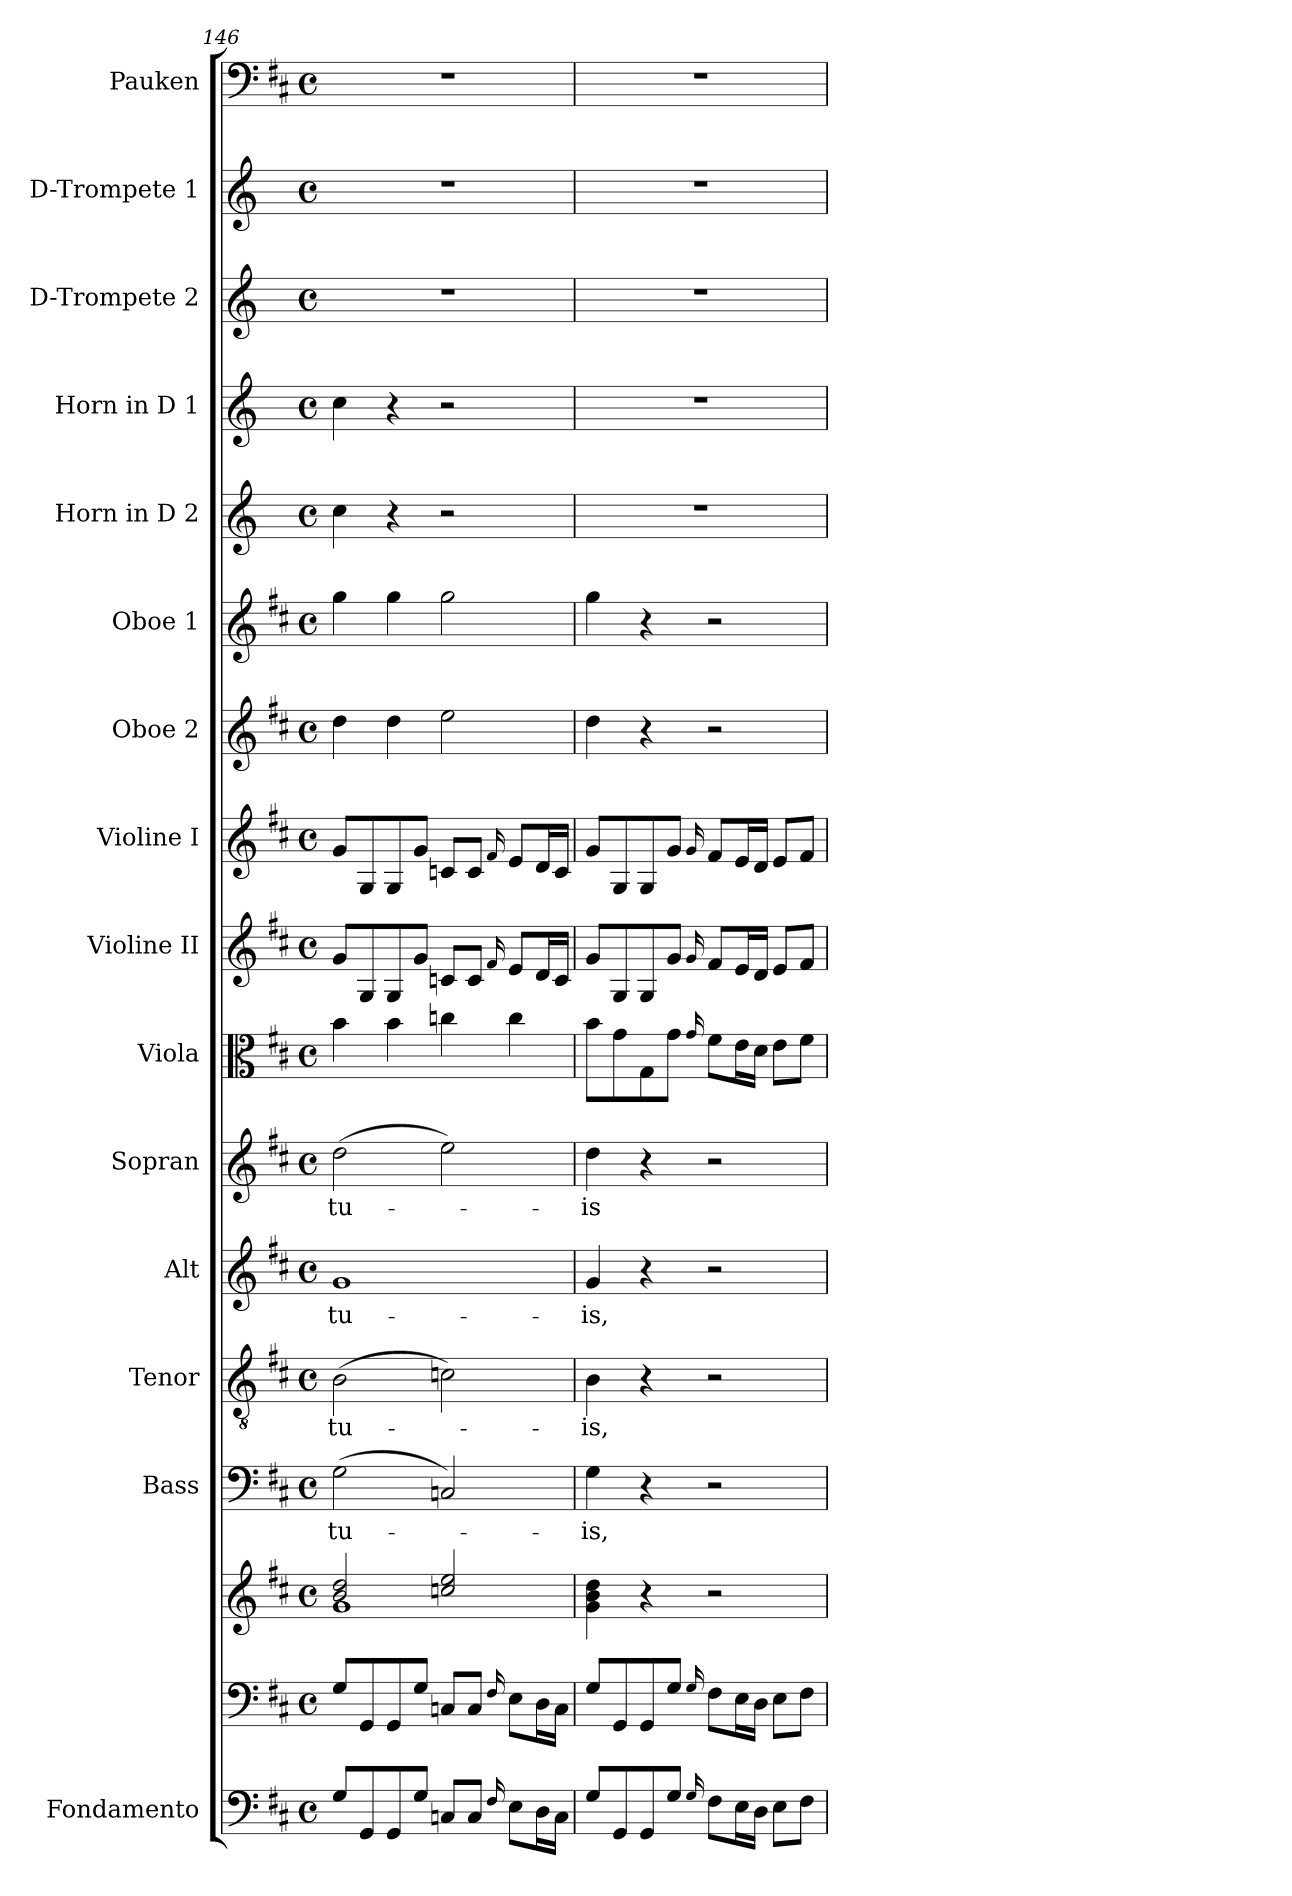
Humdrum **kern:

**kern	**kern	**kern	**kern	**text	**kern	**text	**kern	**text	**kern	**text	**kern	**kern	**kern	**kern	**kern	**kern	**kern	**kern	**kern	**kern
*part16	*part15	*part15	*part14	*part14	*part13	*part13	*part12	*part12	*part11	*part11	*part10	*part9	*part8	*part7	*part6	*part5	*part4	*part3	*part2	*part1
*staff17	*staff16	*staff15	*staff14	*staff14	*staff13	*staff13	*staff12	*staff12	*staff11	*staff11	*staff10	*staff9	*staff8	*staff7	*staff6	*staff5	*staff4	*staff3	*staff2	*staff1
*I"Fondamento	*	*	*I"Bass	*	*I"Tenor	*	*I"Alt	*	*I"Sopran	*	*I"Viola	*I"Violine II	*I"Violine I	*I"Oboe 2	*I"Oboe 1	*I"Horn in D 2	*I"Horn in D 1	*I"D-Trompete 2	*I"D-Trompete 1	*I"Pauken
*I'F.	*	*	*I'B.	*	*I'T.	*	*I'A.	*	*I'S.	*	*I'Vla.	*I'Vl. II	*I'Vl. I	*I'Ob. 2	*I'Ob. 1	*	*	*I'D Trp. 2	*I'D Trp. 1	*I'Pk.
!!LO:PB:g=z
*clefF4	*clefF4	*clefG2	*clefF4	*	*clefGv2	*	*clefG2	*	*clefG2	*	*clefC3	*clefG2	*clefG2	*clefG2	*clefG2	*clefG2	*clefG2	*clefG2	*clefG2	*clefF4
*ITrd7c12	*	*	*	*	*	*	*	*	*	*	*	*	*	*	*	*ITrd6c10	*ITrd6c10	*ITrd-1c-2	*ITrd-1c-2	*
*k[f#c#]	*k[f#c#]	*k[f#c#]	*k[f#c#]	*	*k[f#c#]	*	*k[f#c#]	*	*k[f#c#]	*	*k[f#c#]	*k[f#c#]	*k[f#c#]	*k[f#c#]	*k[f#c#]	*k[f#c#]	*k[f#c#]	*k[f#c#]	*k[f#c#]	*k[f#c#]
*D:	*D:	*D:	*D:	*	*D:	*	*D:	*	*D:	*	*D:	*D:	*D:	*D:	*D:	*D:	*D:	*D:	*D:	*D:
*M4/4	*M4/4	*M4/4	*M4/4	*	*M4/4	*	*M4/4	*	*M4/4	*	*M4/4	*M4/4	*M4/4	*M4/4	*M4/4	*M4/4	*M4/4	*M4/4	*M4/4	*M4/4
*met(c)	*met(c)	*met(c)	*met(c)	*	*met(c)	*	*met(c)	*	*met(c)	*	*met(c)	*met(c)	*met(c)	*met(c)	*met(c)	*met(c)	*met(c)	*met(c)	*met(c)	*met(c)
=146	=146	=146	=146	=146	=146	=146	=146	=146	=146	=146	=146	=146	=146	=146	=146	=146	=146	=146	=146	=146
*	*	*^	*	*	*	*	*	*	*	*	*	*	*	*	*	*	*	*	*	*
!	!	!	!	!	!LO:LY:b	!	!LO:LY:b	!	!LO:LY:b	!	!LO:LY:b	!	!	!	!	!	!	!	!	!	!
8GG/L	8G/L	2b/ 2dd/	1g	(>2G\	tu-	(>2B\	tu-	1g	tu-	(>2dd\	tu-	4b\	8g/L	8g/L	4dd\	4gg\	4d\	4d\	1r	1r	1r
8GGG/	8GG/	.	.	.	.	.	.	.	.	.	.	.	8G/	8G/	.	.	.	.	.	.	.
8GGG/	8GG/	.	.	.	.	.	.	.	.	.	.	4b\	8G/	8G/	4dd\	4gg\	4r	4r	.	.	.
8GG/J	8G/J	.	.	.	.	.	.	.	.	.	.	.	8g/J	8g/J	.	.	.	.	.	.	.
8CCn/L	8Cn/L	2ccn/ 2ee/	.	2Cn/)	.	2cn\)	.	.	.	2ee\)	.	4ccn\	8cn/L	8cn/L	2ee\	2gg\	2r	2r	.	.	.
8CC/J	8C/J	.	.	.	.	.	.	.	.	.	.	.	8c/J	8c/J	.	.	.	.	.	.	.
16qqFF#/	16qqF#/	.	.	.	.	.	.	.	.	.	.	.	16qqf#/	16qqf#/	.	.	.	.	.	.	.
8EE\L	8E\L	.	.	.	.	.	.	.	.	.	.	4cc\	8e/L	8e/L	.	.	.	.	.	.	.
16DD\L	16D\L	.	.	.	.	.	.	.	.	.	.	.	16d/L	16d/L	.	.	.	.	.	.	.
16CC\JJ	16C\JJ	.	.	.	.	.	.	.	.	.	.	.	16c/JJ	16c/JJ	.	.	.	.	.	.	.
*	*	*v	*v	*	*	*	*	*	*	*	*	*	*	*	*	*	*	*	*	*	*
=147	=147	=147	=147	=147	=147	=147	=147	=147	=147	=147	=147	=147	=147	=147	=147	=147	=147	=147	=147	=147
!	!	!	!	!LO:LY:b	!	!LO:LY:b	!	!LO:LY:b	!	!LO:LY:b	!	!	!	!	!	!	!	!	!	!
8GG/L	8G/L	4g\ 4b\ 4dd\	4G\	-is,	4B\	-is,	4g/	-is,	4dd\	-is	8b\L	8g/L	8g/L	4dd\	4gg\	1r	1r	1r	1r	1r
8GGG/	8GG/	.	.	.	.	.	.	.	.	.	8g\	8G/	8G/	.	.	.	.	.	.	.
8GGG/	8GG/	4r	4r	.	4r	.	4r	.	4r	.	8G\	8G/	8G/	4r	4r	.	.	.	.	.
8GG/J	8G/J	.	.	.	.	.	.	.	.	.	8g\J	8g/J	8g/J	.	.	.	.	.	.	.
16qqGG/	16qqG/	.	.	.	.	.	.	.	.	.	16qqg/	16qqg/	16qqg/	.	.	.	.	.	.	.
8FF#\L	8F#\L	2r	2r	.	2r	.	2r	.	2r	.	8f#\L	8f#/L	8f#/L	2r	2r	.	.	.	.	.
16EE\L	16E\L	.	.	.	.	.	.	.	.	.	16e\L	16e/L	16e/L	.	.	.	.	.	.	.
16DD\JJ	16D\JJ	.	.	.	.	.	.	.	.	.	16d\JJ	16d/JJ	16d/JJ	.	.	.	.	.	.	.
8EE\L	8E\L	.	.	.	.	.	.	.	.	.	8e\L	8e/L	8e/L	.	.	.	.	.	.	.
8FF#\J	8F#\J	.	.	.	.	.	.	.	.	.	8f#\J	8f#/J	8f#/J	.	.	.	.	.	.	.
=	=	=	=	=	=	=	=	=	=	=	=	=	=	=	=	=	=	=	=	=
*-	*-	*-	*-	*-	*-	*-	*-	*-	*-	*-	*-	*-	*-	*-	*-	*-	*-	*-	*-	*-
